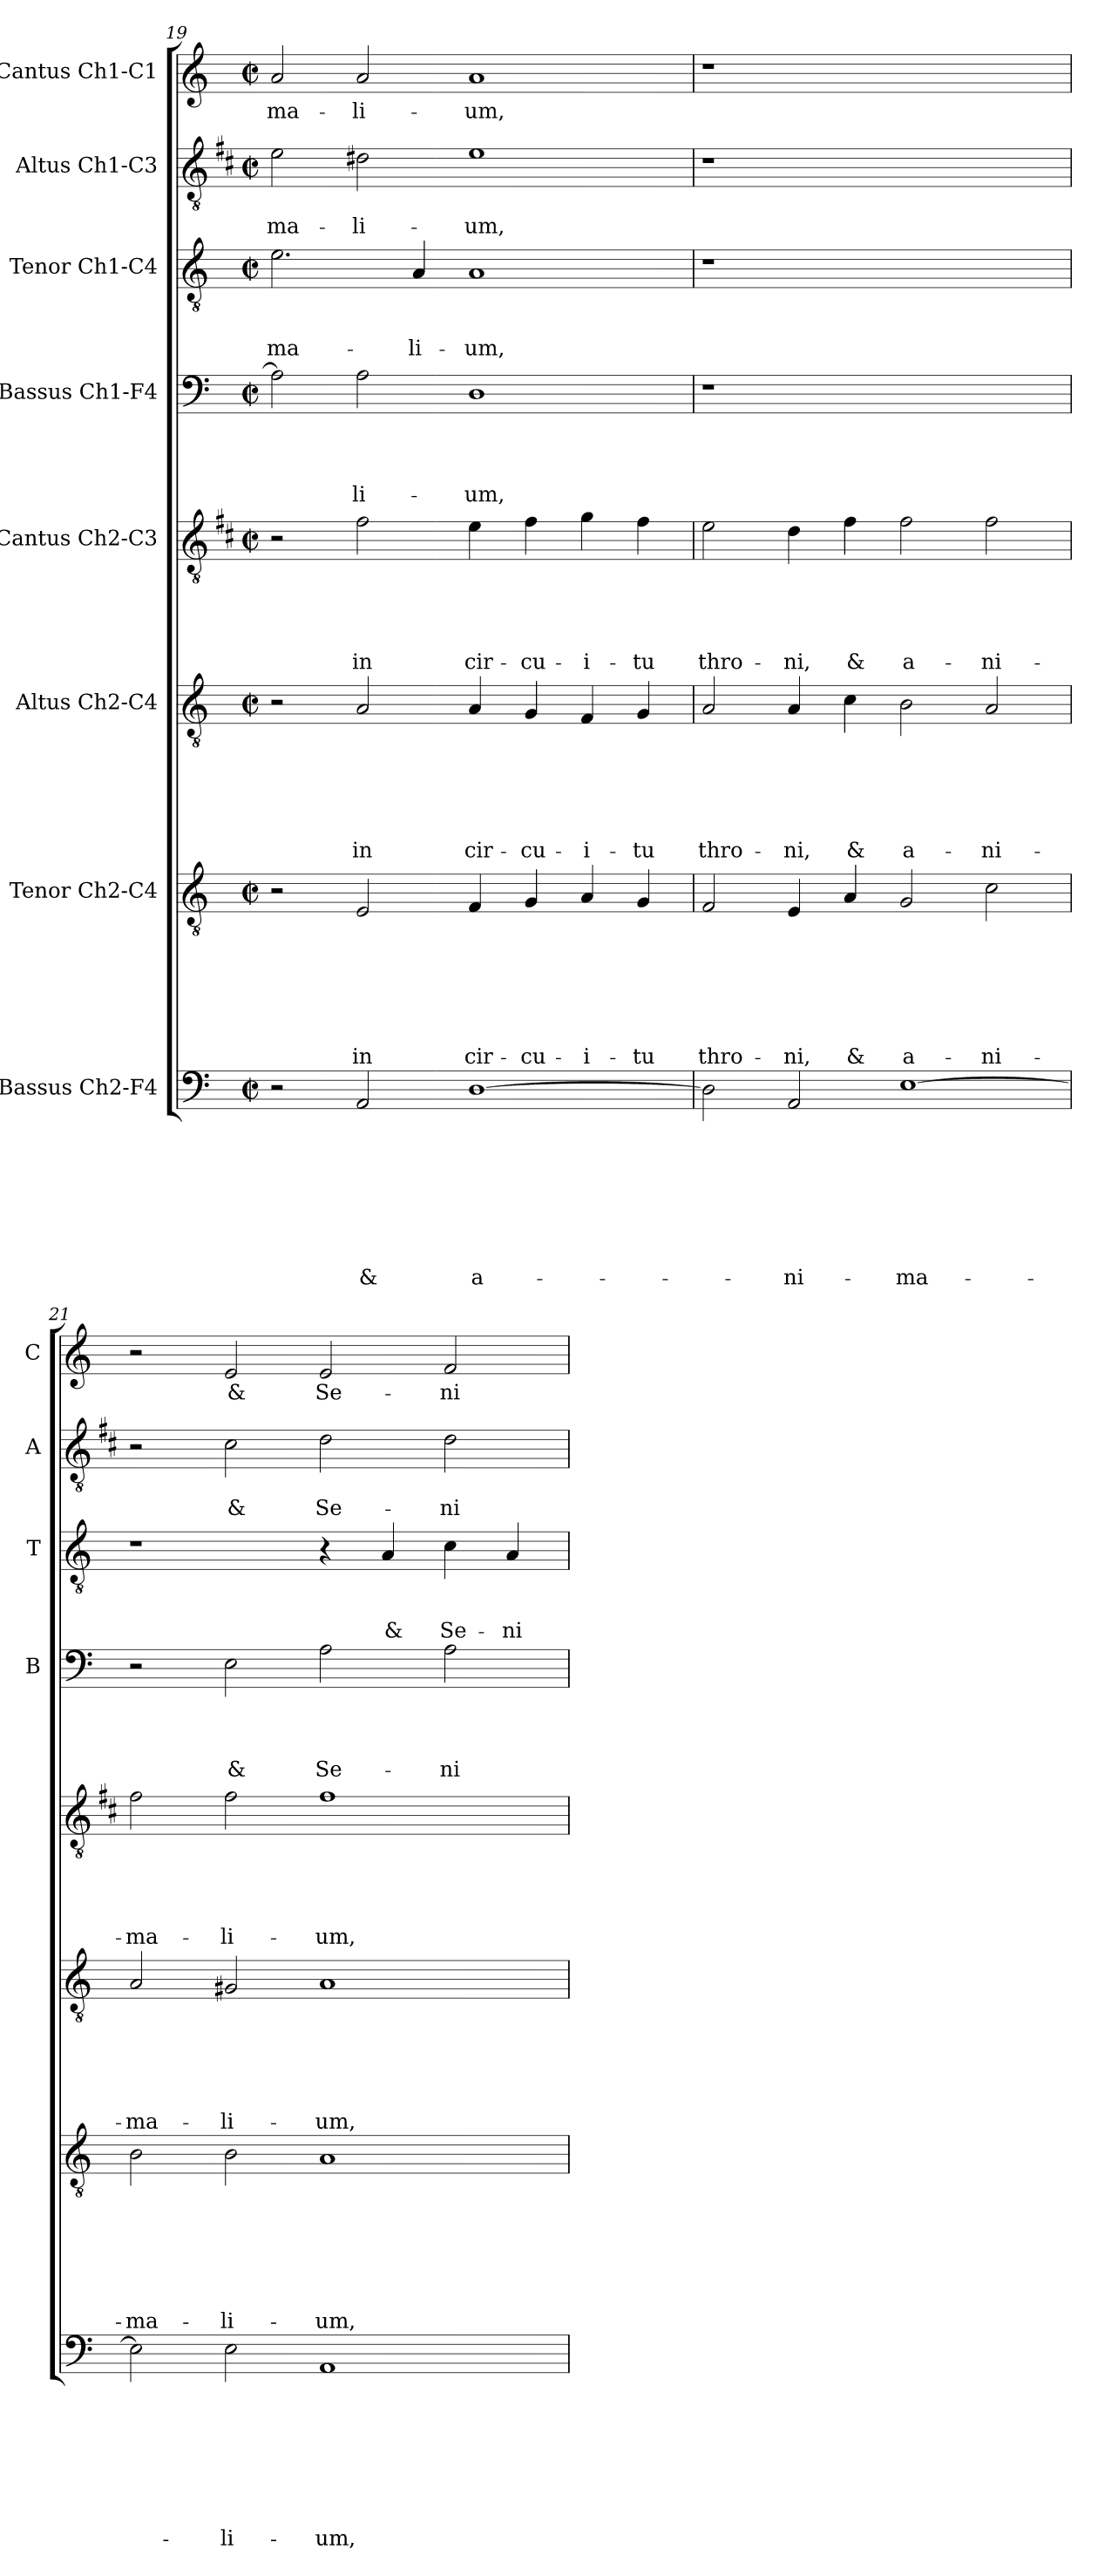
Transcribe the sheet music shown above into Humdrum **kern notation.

**kern	**text	**text	**text	**text	**text	**text	**text	**text	**kern	**text	**text	**text	**text	**text	**text	**text	**kern	**text	**text	**text	**text	**text	**text	**kern	**text	**text	**text	**text	**text	**kern	**text	**text	**text	**text	**kern	**text	**text	**text	**kern	**text	**text	**kern	**text
*part8	*part8	*part8	*part8	*part8	*part8	*part8	*part8	*part8	*part7	*part7	*part7	*part7	*part7	*part7	*part7	*part7	*part6	*part6	*part6	*part6	*part6	*part6	*part6	*part5	*part5	*part5	*part5	*part5	*part5	*part4	*part4	*part4	*part4	*part4	*part3	*part3	*part3	*part3	*part2	*part2	*part2	*part1	*part1
*staff8	*staff8	*staff8	*staff8	*staff8	*staff8	*staff8	*staff8	*staff8	*staff7	*staff7	*staff7	*staff7	*staff7	*staff7	*staff7	*staff7	*staff6	*staff6	*staff6	*staff6	*staff6	*staff6	*staff6	*staff5	*staff5	*staff5	*staff5	*staff5	*staff5	*staff4	*staff4	*staff4	*staff4	*staff4	*staff3	*staff3	*staff3	*staff3	*staff2	*staff2	*staff2	*staff1	*staff1
*I"Bassus Ch2-F4	*	*	*	*	*	*	*	*	*I"Tenor Ch2-C4	*	*	*	*	*	*	*	*I"Altus Ch2-C4	*	*	*	*	*	*	*I"Cantus Ch2-C3	*	*	*	*	*	*I"Bassus Ch1-F4	*	*	*	*	*I"Tenor Ch1-C4	*	*	*	*I"Altus Ch1-C3	*	*	*I"Cantus Ch1-C1	*
*	*	*	*	*	*	*	*	*	*	*	*	*	*	*	*	*	*	*	*	*	*	*	*	*	*	*	*	*	*	*I'B	*	*	*	*	*I'T	*	*	*	*I'A	*	*	*I'C	*
*clefF4	*	*	*	*	*	*	*	*	*clefGv2	*	*	*	*	*	*	*	*clefGv2	*	*	*	*	*	*	*clefGv2	*	*	*	*	*	*clefF4	*	*	*	*	*clefGv2	*	*	*	*clefGv2	*	*	*clefG2	*
*	*	*	*	*	*	*	*	*	*	*	*	*	*	*	*	*	*	*	*	*	*	*	*	*ITrd1c2	*	*	*	*	*	*	*	*	*	*	*	*	*	*	*ITrd1c2	*	*	*	*
*k[]	*	*	*	*	*	*	*	*	*k[]	*	*	*	*	*	*	*	*k[]	*	*	*	*	*	*	*k[]	*	*	*	*	*	*k[]	*	*	*	*	*k[]	*	*	*	*k[]	*	*	*k[]	*
*C:	*	*	*	*	*	*	*	*	*C:	*	*	*	*	*	*	*	*C:	*	*	*	*	*	*	*C:	*	*	*	*	*	*C:	*	*	*	*	*C:	*	*	*	*C:	*	*	*C:	*
*M2/2	*	*	*	*	*	*	*	*	*M2/2	*	*	*	*	*	*	*	*M2/2	*	*	*	*	*	*	*M2/2	*	*	*	*	*	*M2/2	*	*	*	*	*M2/2	*	*	*	*M2/2	*	*	*M2/2	*
*met(c|)	*	*	*	*	*	*	*	*	*met(c|)	*	*	*	*	*	*	*	*met(c|)	*	*	*	*	*	*	*met(c|)	*	*	*	*	*	*met(c|)	*	*	*	*	*met(c|)	*	*	*	*met(c|)	*	*	*met(c|)	*
=19	=19	=19	=19	=19	=19	=19	=19	=19	=19	=19	=19	=19	=19	=19	=19	=19	=19	=19	=19	=19	=19	=19	=19	=19	=19	=19	=19	=19	=19	=19	=19	=19	=19	=19	=19	=19	=19	=19	=19	=19	=19	=19	=19
!	!	!	!	!	!	!	!	!	!	!	!	!	!	!	!	!	!	!	!	!	!	!	!	!	!	!	!	!	!	!	!	!	!	!	!	!	!	!LO:LY:b	!	!	!LO:LY:b	!	!LO:LY:b
2r	.	.	.	.	.	.	.	.	2r	.	.	.	.	.	.	.	2r	.	.	.	.	.	.	2r	.	.	.	.	.	2A\]	.	.	.	.	2.e\	.	.	-ma-	2d\	.	-ma-	2a/	-ma-
!	!	!	!	!	!	!	!	!LO:LY:b	!	!	!	!	!	!	!	!LO:LY:b	!	!	!	!	!	!	!LO:LY:b	!	!	!	!	!	!LO:LY:b	!	!	!	!	!LO:LY:b	!	!	!	!	!	!	!LO:LY:b	!	!LO:LY:b
2AA/	.	.	.	.	.	.	.	&	2E/	.	.	.	.	.	.	in	2A/	.	.	.	.	.	in	2e\	.	.	.	.	in	2A\	.	.	.	-li-	.	.	.	.	2c#X\	.	-li-	2a/	-li-
!	!	!	!	!	!	!	!	!	!	!	!	!	!	!	!	!	!	!	!	!	!	!	!	!	!	!	!	!	!	!	!	!	!	!	!	!	!	!LO:LY:b	!	!	!	!	!
.	.	.	.	.	.	.	.	.	.	.	.	.	.	.	.	.	.	.	.	.	.	.	.	.	.	.	.	.	.	.	.	.	.	.	4A/	.	.	-li-	.	.	.	.	.
!	!	!	!	!	!	!	!	!LO:LY:b	!	!	!	!	!	!	!	!LO:LY:b	!	!	!	!	!	!	!LO:LY:b	!	!	!	!	!	!LO:LY:b	!	!	!	!	!LO:LY:b	!	!	!	!LO:LY:b	!	!	!LO:LY:b	!	!LO:LY:b
[1D	.	.	.	.	.	.	.	a-	4F/	.	.	.	.	.	.	cir-	4A/	.	.	.	.	.	cir-	4d\	.	.	.	.	cir-	1D	.	.	.	-um,	1A	.	.	-um,	1d	.	-um,	1a	-um,
!	!	!	!	!	!	!	!	!	!	!	!	!	!	!	!	!LO:LY:b	!	!	!	!	!	!	!LO:LY:b	!	!	!	!	!	!LO:LY:b	!	!	!	!	!	!	!	!	!	!	!	!	!	!
.	.	.	.	.	.	.	.	.	4G/	.	.	.	.	.	.	-cu-	4G/	.	.	.	.	.	-cu-	4e\	.	.	.	.	-cu-	.	.	.	.	.	.	.	.	.	.	.	.	.	.
!	!	!	!	!	!	!	!	!	!	!	!	!	!	!	!	!LO:LY:b	!	!	!	!	!	!	!LO:LY:b	!	!	!	!	!	!LO:LY:b	!	!	!	!	!	!	!	!	!	!	!	!	!	!
.	.	.	.	.	.	.	.	.	4A/	.	.	.	.	.	.	-i-	4F/	.	.	.	.	.	-i-	4f\	.	.	.	.	-i-	.	.	.	.	.	.	.	.	.	.	.	.	.	.
!	!	!	!	!	!	!	!	!	!	!	!	!	!	!	!	!LO:LY:b	!	!	!	!	!	!	!LO:LY:b	!	!	!	!	!	!LO:LY:b	!	!	!	!	!	!	!	!	!	!	!	!	!	!
.	.	.	.	.	.	.	.	.	4G/	.	.	.	.	.	.	-tu	4G/	.	.	.	.	.	-tu	4e\	.	.	.	.	-tu	.	.	.	.	.	.	.	.	.	.	.	.	.	.
!!LO:PB:g=z
=20	=20	=20	=20	=20	=20	=20	=20	=20	=20	=20	=20	=20	=20	=20	=20	=20	=20	=20	=20	=20	=20	=20	=20	=20	=20	=20	=20	=20	=20	=20	=20	=20	=20	=20	=20	=20	=20	=20	=20	=20	=20	=20	=20
!	!	!	!	!	!	!	!	!	!	!	!	!	!	!	!	!LO:LY:b	!	!	!	!	!	!	!LO:LY:b	!	!	!	!	!	!LO:LY:b	!	!	!	!	!	!	!	!	!	!	!	!	!	!
2D\]	.	.	.	.	.	.	.	.	2F/	.	.	.	.	.	.	thro-	2A/	.	.	.	.	.	thro-	2d\	.	.	.	.	thro-	1r	.	.	.	.	1r	.	.	.	1r	.	.	1r	.
!	!	!	!	!	!	!	!	!LO:LY:b	!	!	!	!	!	!	!	!LO:LY:b	!	!	!	!	!	!	!LO:LY:b	!	!	!	!	!	!LO:LY:b	!	!	!	!	!	!	!	!	!	!	!	!	!	!
2AA/	.	.	.	.	.	.	.	-ni-	4E/	.	.	.	.	.	.	-ni,	4A/	.	.	.	.	.	-ni,	4c\	.	.	.	.	-ni,	.	.	.	.	.	.	.	.	.	.	.	.	.	.
!	!	!	!	!	!	!	!	!	!	!	!	!	!	!	!	!LO:LY:b	!	!	!	!	!	!	!LO:LY:b	!	!	!	!	!	!LO:LY:b	!	!	!	!	!	!	!	!	!	!	!	!	!	!
.	.	.	.	.	.	.	.	.	4A/	.	.	.	.	.	.	&	4c\	.	.	.	.	.	&	4e\	.	.	.	.	&	.	.	.	.	.	.	.	.	.	.	.	.	.	.
!	!	!	!	!	!	!	!	!LO:LY:b	!	!	!	!	!	!	!	!LO:LY:b	!	!	!	!	!	!	!LO:LY:b	!	!	!	!	!	!LO:LY:b	!	!	!	!	!	!	!	!	!	!	!	!	!	!
[1E	.	.	.	.	.	.	.	-ma-	2G/	.	.	.	.	.	.	a-	2B\	.	.	.	.	.	a-	2e\	.	.	.	.	a-	1ryy	.	.	.	.	1ryy	.	.	.	1ryy	.	.	1ryy	.
!	!	!	!	!	!	!	!	!	!	!	!	!	!	!	!	!LO:LY:b	!	!	!	!	!	!	!LO:LY:b	!	!	!	!	!	!LO:LY:b	!	!	!	!	!	!	!	!	!	!	!	!	!	!
.	.	.	.	.	.	.	.	.	2c\	.	.	.	.	.	.	-ni-	2A/	.	.	.	.	.	-ni-	2e\	.	.	.	.	-ni-	.	.	.	.	.	.	.	.	.	.	.	.	.	.
=21	=21	=21	=21	=21	=21	=21	=21	=21	=21	=21	=21	=21	=21	=21	=21	=21	=21	=21	=21	=21	=21	=21	=21	=21	=21	=21	=21	=21	=21	=21	=21	=21	=21	=21	=21	=21	=21	=21	=21	=21	=21	=21	=21
!	!	!	!	!	!	!	!	!	!	!	!	!	!	!	!	!LO:LY:b	!	!	!	!	!	!	!LO:LY:b	!	!	!	!	!	!LO:LY:b	!	!	!	!	!	!	!	!	!	!	!	!	!	!
2E\]	.	.	.	.	.	.	.	.	2B\	.	.	.	.	.	.	-ma-	2A/	.	.	.	.	.	-ma-	2e\	.	.	.	.	-ma-	2r	.	.	.	.	1r	.	.	.	2r	.	.	2r	.
!	!	!	!	!	!	!	!	!LO:LY:b	!	!	!	!	!	!	!	!LO:LY:b	!	!	!	!	!	!	!LO:LY:b	!	!	!	!	!	!LO:LY:b	!	!	!	!	!LO:LY:b	!	!	!	!	!	!	!LO:LY:b	!	!LO:LY:b
2E\	.	.	.	.	.	.	.	-li-	2B\	.	.	.	.	.	.	-li-	2G#X/	.	.	.	.	.	-li-	2e\	.	.	.	.	-li-	2E\	.	.	.	&	.	.	.	.	2B\	.	&	2e/	&
!	!	!	!	!	!	!	!	!LO:LY:b	!	!	!	!	!	!	!	!LO:LY:b	!	!	!	!	!	!	!LO:LY:b	!	!	!	!	!	!LO:LY:b	!	!	!	!	!LO:LY:b	!	!	!	!	!	!	!LO:LY:b	!	!LO:LY:b
1AA	.	.	.	.	.	.	.	-um,	1A	.	.	.	.	.	.	-um,	1A	.	.	.	.	.	-um,	1e	.	.	.	.	-um,	2A\	.	.	.	Se-	4r	.	.	.	2c\	.	Se-	2e/	Se-
!	!	!	!	!	!	!	!	!	!	!	!	!	!	!	!	!	!	!	!	!	!	!	!	!	!	!	!	!	!	!	!	!	!	!	!	!	!	!LO:LY:b	!	!	!	!	!
.	.	.	.	.	.	.	.	.	.	.	.	.	.	.	.	.	.	.	.	.	.	.	.	.	.	.	.	.	.	.	.	.	.	.	4A/	.	.	&	.	.	.	.	.
!	!	!	!	!	!	!	!	!	!	!	!	!	!	!	!	!	!	!	!	!	!	!	!	!	!	!	!	!	!	!	!	!	!	!LO:LY:b	!	!	!	!LO:LY:b	!	!	!LO:LY:b	!	!LO:LY:b
.	.	.	.	.	.	.	.	.	.	.	.	.	.	.	.	.	.	.	.	.	.	.	.	.	.	.	.	.	.	2A\	.	.	.	-ni-	4c\	.	.	Se-	2c\	.	-ni-	2f/	-ni-
!	!	!	!	!	!	!	!	!	!	!	!	!	!	!	!	!	!	!	!	!	!	!	!	!	!	!	!	!	!	!	!	!	!	!	!	!	!	!LO:LY:b	!	!	!	!	!
.	.	.	.	.	.	.	.	.	.	.	.	.	.	.	.	.	.	.	.	.	.	.	.	.	.	.	.	.	.	.	.	.	.	.	4A/	.	.	-ni-	.	.	.	.	.
=	=	=	=	=	=	=	=	=	=	=	=	=	=	=	=	=	=	=	=	=	=	=	=	=	=	=	=	=	=	=	=	=	=	=	=	=	=	=	=	=	=	=	=
*-	*-	*-	*-	*-	*-	*-	*-	*-	*-	*-	*-	*-	*-	*-	*-	*-	*-	*-	*-	*-	*-	*-	*-	*-	*-	*-	*-	*-	*-	*-	*-	*-	*-	*-	*-	*-	*-	*-	*-	*-	*-	*-	*-
